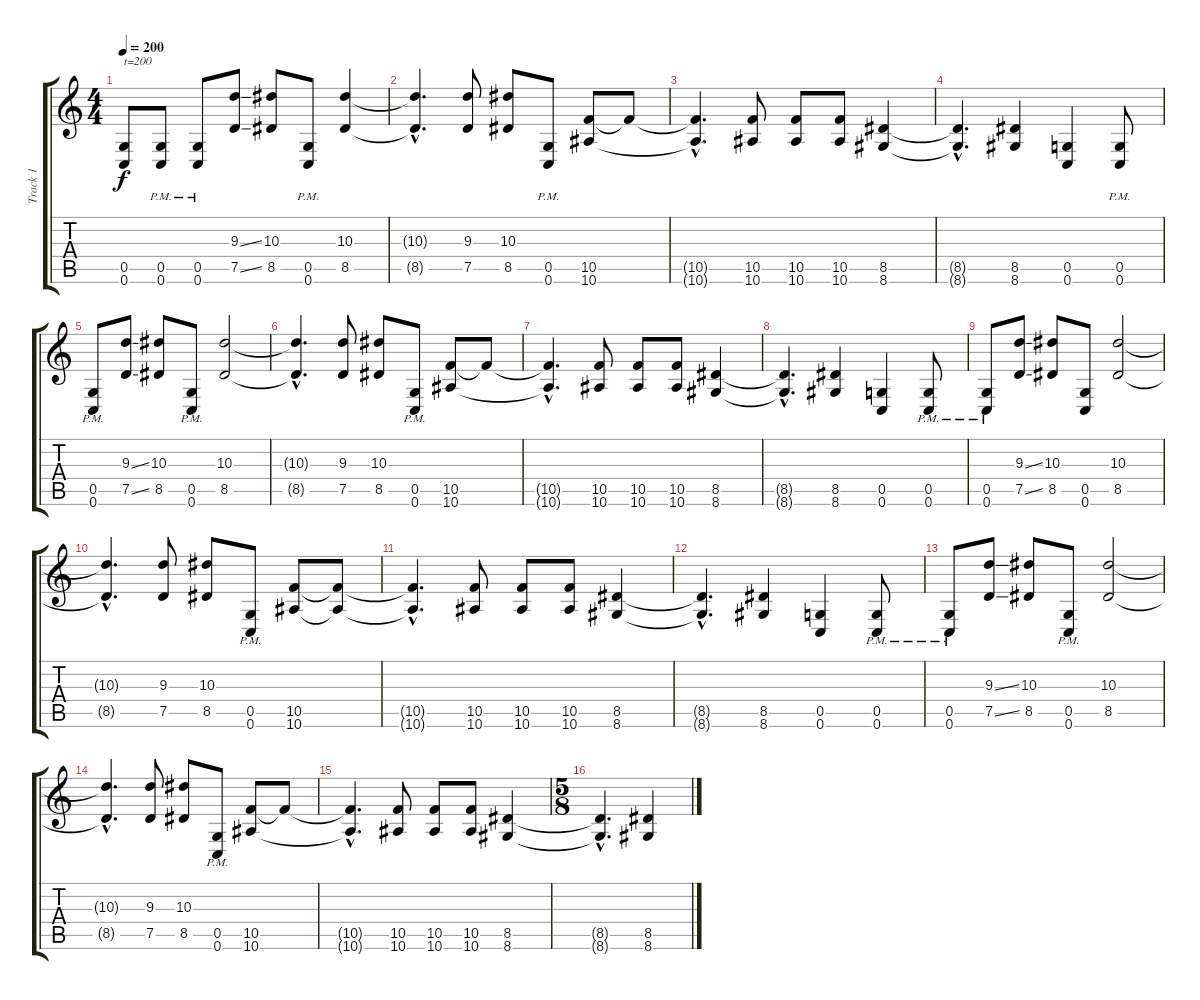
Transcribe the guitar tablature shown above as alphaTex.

\track ("Track 1" "Track 1") {instrument distortionguitar}
\staff {score tabs}
\tuning (D4 A3 F3 C3 G2 C2) {hide}
\ts (4 4)
\tempo 200
\clef g2
\ks c
(0.5{t} 0.6{t}).8{txt "t=200" dy f} (0.5{pm} 0.6{pm}).8 (0.5{pm} 0.6{pm}).8 (9.3{ss} 7.5{ss}).8 (10.3 8.5).8 (0.5{pm} 0.6{pm}).8 (10.3 8.5).4 |
(10.3{hac t} 8.5{hac t}).4{d} (9.3 7.5).8 (10.3 8.5).8 (0.5{pm} 0.6{pm}).8 (10.5 10.6).8 10.5{t}.8 |
(10.5{hac t} 10.6{hac t}).4{d} (10.5 10.6).8 (10.5 10.6).8 (10.5 10.6).8 (8.5 8.6).4 |
(8.5{hac t} 8.6{hac t}).4{d} (8.5 8.6).4 (0.5 0.6).4 (0.5{pm} 0.6{pm}).8 |
(0.5{pm} 0.6{pm}).8 (9.3{ss} 7.5{ss}).8 (10.3 8.5).8 (0.5{pm} 0.6{pm}).8 (10.3 8.5).2 |
(10.3{hac t} 8.5{hac t}).4{d} (9.3 7.5).8 (10.3 8.5).8 (0.5{pm} 0.6{pm}).8 (10.5 10.6).8 10.5{t}.8 |
(10.5{hac t} 10.6{hac t}).4{d} (10.5 10.6).8 (10.5 10.6).8 (10.5 10.6).8 (8.5 8.6).4 |
(8.5{hac t} 8.6{hac t}).4{d} (8.5 8.6).4 (0.5 0.6).4 (0.5{pm} 0.6{pm}).8 |
(0.5{pm} 0.6{pm}).8 (9.3{ss} 7.5{ss}).8 (10.3 8.5).8 (0.5 0.6).8 (10.3 8.5).2 |
(10.3{hac t} 8.5{hac t}).4{d} (9.3 7.5).8 (10.3 8.5).8 (0.5{pm} 0.6{pm}).8 (10.5 10.6).8 (10.5{t} 10.6{t}).8 |
(10.5{hac t} 10.6{hac t}).4{d} (10.5 10.6).8 (10.5 10.6).8 (10.5 10.6).8 (8.5 8.6).4 |
(8.5{hac t} 8.6{hac t}).4{d} (8.5 8.6).4 (0.5 0.6).4 (0.5{pm} 0.6{pm}).8 |
(0.5{pm} 0.6{pm}).8 (9.3{ss} 7.5{ss}).8 (10.3 8.5).8 (0.5{pm} 0.6{pm}).8 (10.3 8.5).2 |
(10.3{hac t} 8.5{hac t}).4{d} (9.3 7.5).8 (10.3 8.5).8 (0.5{pm} 0.6{pm}).8 (10.5 10.6).8 10.5{t}.8 |
(10.5{hac t} 10.6{hac t}).4{d} (10.5 10.6).8 (10.5 10.6).8 (10.5 10.6).8 (8.5 8.6).4 |
\ts (5 8)
(8.5{hac t} 8.6{hac t}).4{d} (8.5 8.6).4
